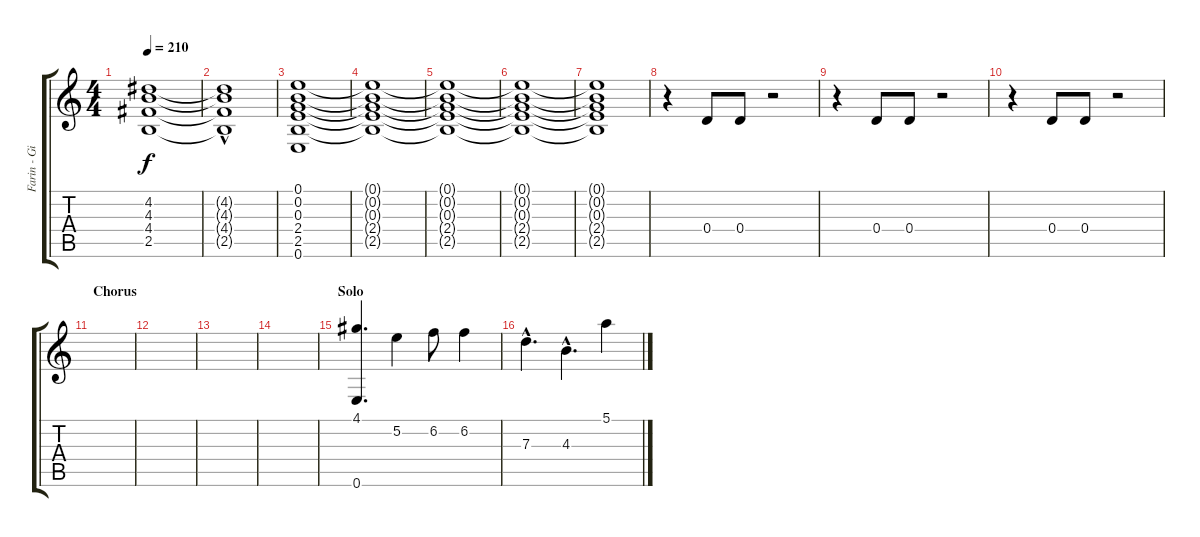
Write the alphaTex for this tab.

\track ("Farin - Gitarre 2" "Farin - Gi") {instrument overdrivenguitar}
\staff {score tabs}
\tuning (E4 B3 G3 D3 A2 E2) {hide}
\ts (4 4)
\tempo 210
\clef g2
\ks c
(4.2{t} 4.3{t} 4.4{t} 2.5{t}).1{dy f} |
(4.2{t} 4.3{hac t} 4.4{t} 2.5{t}).1 |
(0.1 0.2 0.3 2.4 2.5 0.6).1 |
(0.1{t} 0.2{t} 0.3{t} 2.4{t} 2.5{t}).1 |
(0.1{t} 0.2{t} 0.3{t} 2.4{t} 2.5{t}).1 |
(0.1{t} 0.2{t} 0.3{t} 2.4{t} 2.5{t}).1 |
(0.1{t} 0.2{t} 0.3{t} 2.4{t} 2.5{t}).1 |
r.4 0.4.8 0.4.8 r.2 |
r.4 0.4.8 0.4.8 r.2 |
r.4 0.4.8 0.4.8 r.2 |
\section ("" "Chorus")
|
|
|
|
\section ("" "Solo")
(4.1 0.6).4{d volume 16} 5.2.4 6.2.8 6.2.4 |
7.3{hac}.4{d} 4.3{hac}.4{d} 5.1.4
